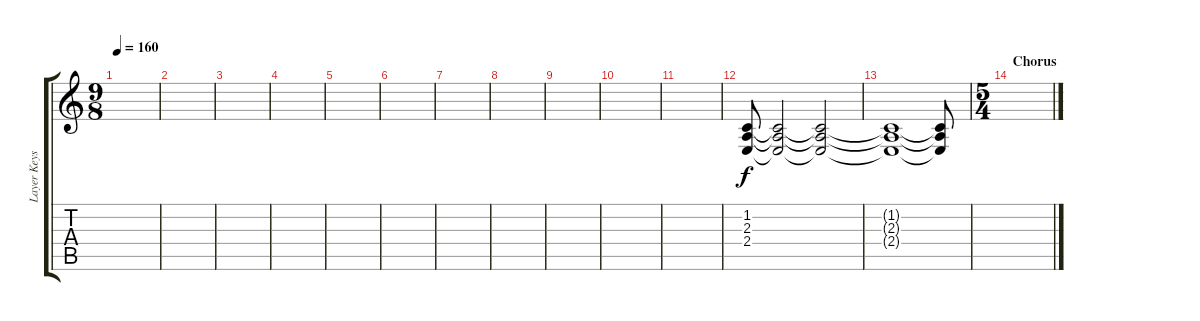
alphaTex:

\track ("Layer Keys" "Layer Keys") {instrument pad7halo}
\staff {score tabs}
\tuning (E4 B3 G3 D3 A2 E2) {hide}
\ts (9 8)
\tempo 160
\clef g2
\ks c
|
|
|
|
|
|
|
|
|
|
|
(1.2 2.3 2.4).8{volume 16 instrument pad6metallic} (1.2{t} 2.3{t} 2.4{t}).2 (1.2{t} 2.3{t} 2.4{t}).2 |
(1.2{t} 2.3{t} 2.4{t}).1 (1.2{t} 2.3{t} 2.4{t}).8 |
\ts (5 4)
\section ("" "Chorus")
